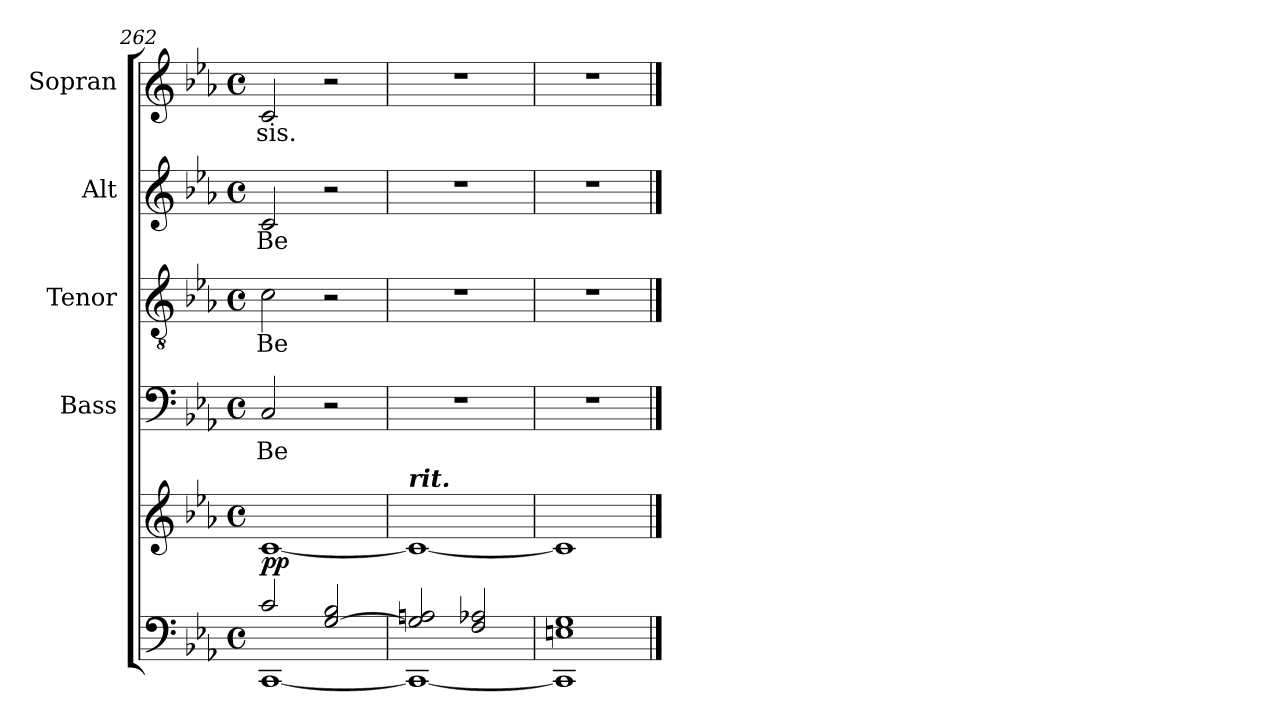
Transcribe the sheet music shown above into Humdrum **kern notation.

**kern	**kern	**dynam	**kern	**text	**kern	**text	**kern	**text	**kern	**text
*part5	*part5	*part5	*part4	*part4	*part3	*part3	*part2	*part2	*part1	*part1
*staff6	*staff5	*staff5/6	*staff4	*staff4	*staff3	*staff3	*staff2	*staff2	*staff1	*staff1
*	*	*	*I"Bass	*	*I"Tenor	*	*I"Alt	*	*I"Sopran	*
*	*	*	*I'B.	*	*I'T.	*	*I'A.	*	*I'S.	*
*clefF4	*clefG2	*	*clefF4	*	*clefGv2	*	*clefG2	*	*clefG2	*
*k[b-e-a-]	*k[b-e-a-]	*	*k[b-e-a-]	*	*k[b-e-a-]	*	*k[b-e-a-]	*	*k[b-e-a-]	*
*E-:	*E-:	*	*E-:	*	*E-:	*	*E-:	*	*E-:	*
*M4/4	*M4/4	*	*M4/4	*	*M4/4	*	*M4/4	*	*M4/4	*
*met(c)	*met(c)	*	*met(c)	*	*met(c)	*	*met(c)	*	*met(c)	*
=262	=262	=262	=262	=262	=262	=262	=262	=262	=262	=262
*^	*	*	*	*	*	*	*	*	*	*
!	!	!	!LO:DY:b	!	!LO:LY:b	!	!LO:LY:b	!	!LO:LY:b	!	!LO:LY:b
2c/	[<1CC	[1c	pp	2C/	Be-	2c\	Be-	2c/	Be-	2c/	-sis.
[>2G/ 2B-/	.	.	.	2r	.	2r	.	2r	.	2r	.
=263	=263	=263	=263	=263	=263	=263	=263	=263	=263	=263	=263
!	!	!LO:TX:a:Bi:t=rit.	!	!	!	!	!	!	!	!	!
2G/] 2An/	1CC_	1c_	.	1r	.	1r	.	1r	.	1r	.
2F/ 2A-X/	.	.	.	.	.	.	.	.	.	.	.
=264	=264	=264	=264	=264	=264	=264	=264	=264	=264	=264	=264
1En 1G	1CC]	1c]	.	1r	.	1r	.	1r	.	1r	.
*v	*v	*	*	*	*	*	*	*	*	*	*
==	==	==	==	==	==	==	==	==	==	==
*-	*-	*-	*-	*-	*-	*-	*-	*-	*-	*-
